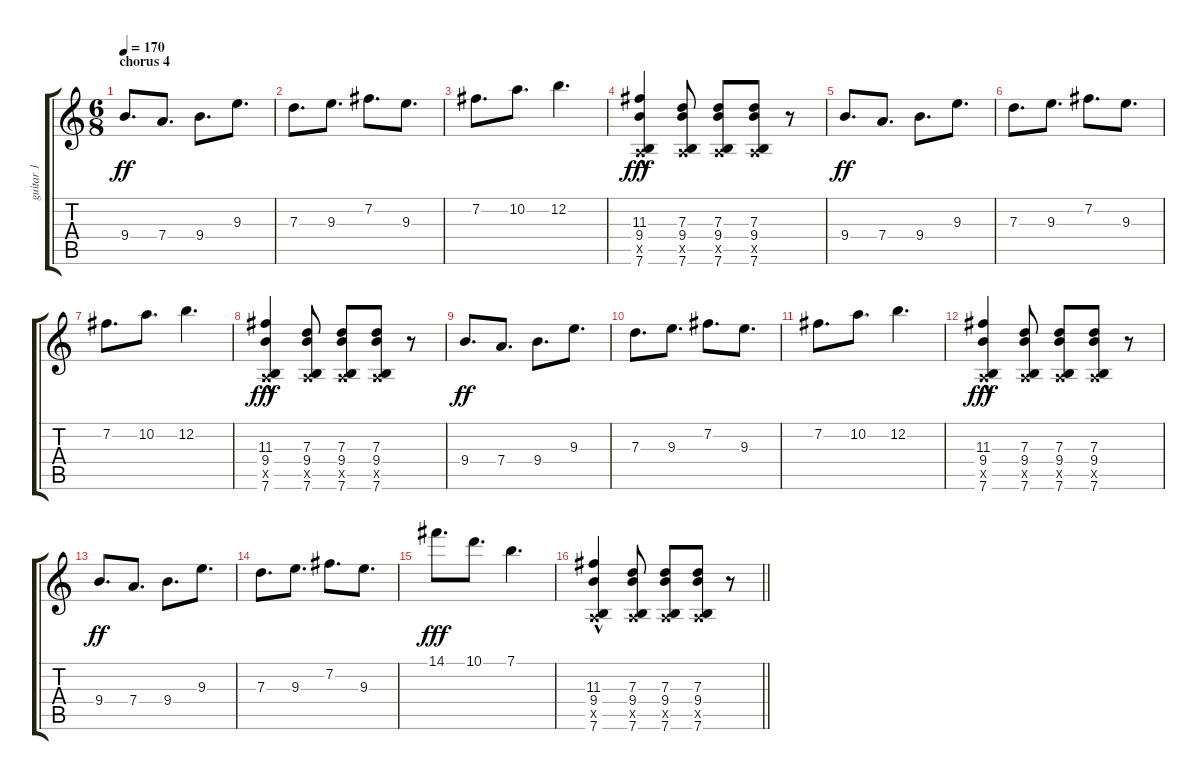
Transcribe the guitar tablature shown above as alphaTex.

\track ("guitar 1" "guitar 1") {instrument overdrivenguitar}
\staff {score tabs}
\tuning (E4 B3 G3 D3 A2 E2) {hide}
\ts (6 8)
\section ("" "chorus 4")
\tempo 170
\clef g2
\ks c
9.4.8{d dy ff} 7.4.8{d} 9.4.8{d} 9.3.8{d} |
7.3.8{d} 9.3.8{d} 7.2.8{d} 9.3.8{d} |
7.2.8{d} 10.2.8{d} 12.2.4{d} |
(11.3 9.4 0.5{hac x} 7.6).4{dy fff} (7.3 9.4 0.5{x} 7.6).8 (7.3 9.4 0.5{x} 7.6).8 (7.3 9.4 0.5{x} 7.6).8 r.8 |
9.4.8{d dy ff} 7.4.8{d} 9.4.8{d} 9.3.8{d} |
7.3.8{d} 9.3.8{d} 7.2.8{d} 9.3.8{d} |
7.2.8{d} 10.2.8{d} 12.2.4{d} |
(11.3 9.4 0.5{x} 7.6{hac}).4{dy fff} (7.3 9.4 0.5{x} 7.6).8 (7.3 9.4 0.5{x} 7.6).8 (7.3 9.4 0.5{x} 7.6).8 r.8 |
9.4.8{d dy ff} 7.4.8{d} 9.4.8{d} 9.3.8{d} |
7.3.8{d} 9.3.8{d} 7.2.8{d} 9.3.8{d} |
7.2.8{d} 10.2.8{d} 12.2.4{d} |
(11.3 9.4 0.5{hac x} 7.6).4{dy fff} (7.3 9.4 0.5{x} 7.6).8 (7.3 9.4 0.5{x} 7.6).8 (7.3 9.4 0.5{x} 7.6).8 r.8 |
9.4.8{d dy ff} 7.4.8{d} 9.4.8{d} 9.3.8{d} |
7.3.8{d} 9.3.8{d} 7.2.8{d} 9.3.8{d} |
14.1.8{d dy fff} 10.1.8{d} 7.1.4{d} |
\barLineRight lightlight
(11.3 9.4 0.5{x} 7.6{hac}).4 (7.3 9.4 0.5{x} 7.6).8 (7.3 9.4 0.5{x} 7.6).8 (7.3 9.4 0.5{x} 7.6).8 r.8
